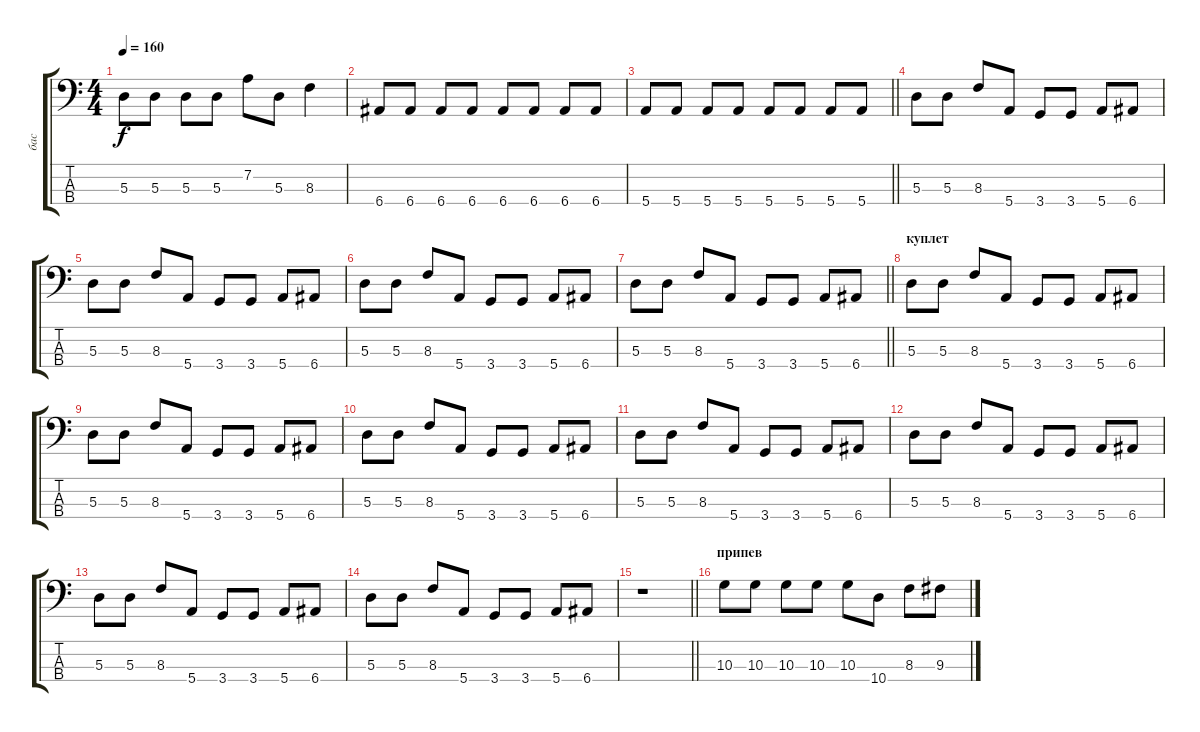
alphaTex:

\track ("бас" "бас") {instrument electricbassfinger}
\staff {score tabs}
\tuning (G2 D2 A1 E1) {hide}
\ts (4 4)
\tempo 160
\clef f4
\ks c
5.3.8{dy f} 5.3.8 5.3.8 5.3.8 7.2.8 5.3.8 8.3.4 |
6.4.8 6.4.8 6.4.8 6.4.8 6.4.8 6.4.8 6.4.8 6.4.8 |
\barLineRight lightlight
5.4.8 5.4.8 5.4.8 5.4.8 5.4.8 5.4.8 5.4.8 5.4.8 |
\section ("" "")
5.3.8 5.3.8 8.3.8 5.4.8 3.4.8 3.4.8 5.4.8 6.4.8 |
5.3.8 5.3.8 8.3.8 5.4.8 3.4.8 3.4.8 5.4.8 6.4.8 |
5.3.8 5.3.8 8.3.8 5.4.8 3.4.8 3.4.8 5.4.8 6.4.8 |
\barLineRight lightlight
5.3.8 5.3.8 8.3.8 5.4.8 3.4.8 3.4.8 5.4.8 6.4.8 |
\section ("" "куплет")
5.3.8 5.3.8 8.3.8 5.4.8 3.4.8 3.4.8 5.4.8 6.4.8 |
5.3.8 5.3.8 8.3.8 5.4.8 3.4.8 3.4.8 5.4.8 6.4.8 |
5.3.8 5.3.8 8.3.8 5.4.8 3.4.8 3.4.8 5.4.8 6.4.8 |
5.3.8 5.3.8 8.3.8 5.4.8 3.4.8 3.4.8 5.4.8 6.4.8 |
5.3.8 5.3.8 8.3.8 5.4.8 3.4.8 3.4.8 5.4.8 6.4.8 |
5.3.8 5.3.8 8.3.8 5.4.8 3.4.8 3.4.8 5.4.8 6.4.8 |
5.3.8 5.3.8 8.3.8 5.4.8 3.4.8 3.4.8 5.4.8 6.4.8 |
\barLineRight lightlight
r.1 |
\section ("" "припев")
10.3.8 10.3.8 10.3.8 10.3.8 10.3.8 10.4.8 8.3.8 9.3.8
